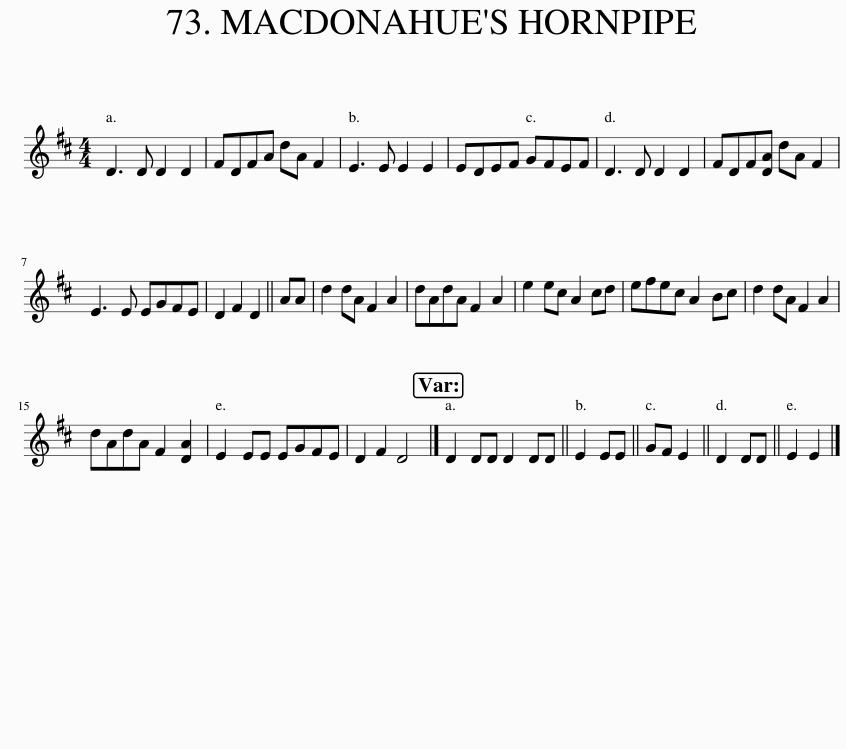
X:1
L:1/8
M:4/4
I:linebreak $
K:D
V:1 treble
V:1
 D3 D D2 D2 | FDFA dA F2 | E3 E E2 E2 | EDEF GFEF | D3 D D2 D2 | %5
 FDF[DA] dA F2 |$ E3 E EGFE | D2 F2 D2 || AA | d2 dA F2 A2 | %10
 dAdA F2 A2 | e2 ec A2 cd | efec A2 Bc | d2 dA F2 A2 |$ dAdA F2 [DA]2 | %15
 E2 EE EGFE | D2 F2 D4 |] D2 DD D2 DD || E2 EE || GF E2 || %20
 D2 DD || E2 E2 |] %22
